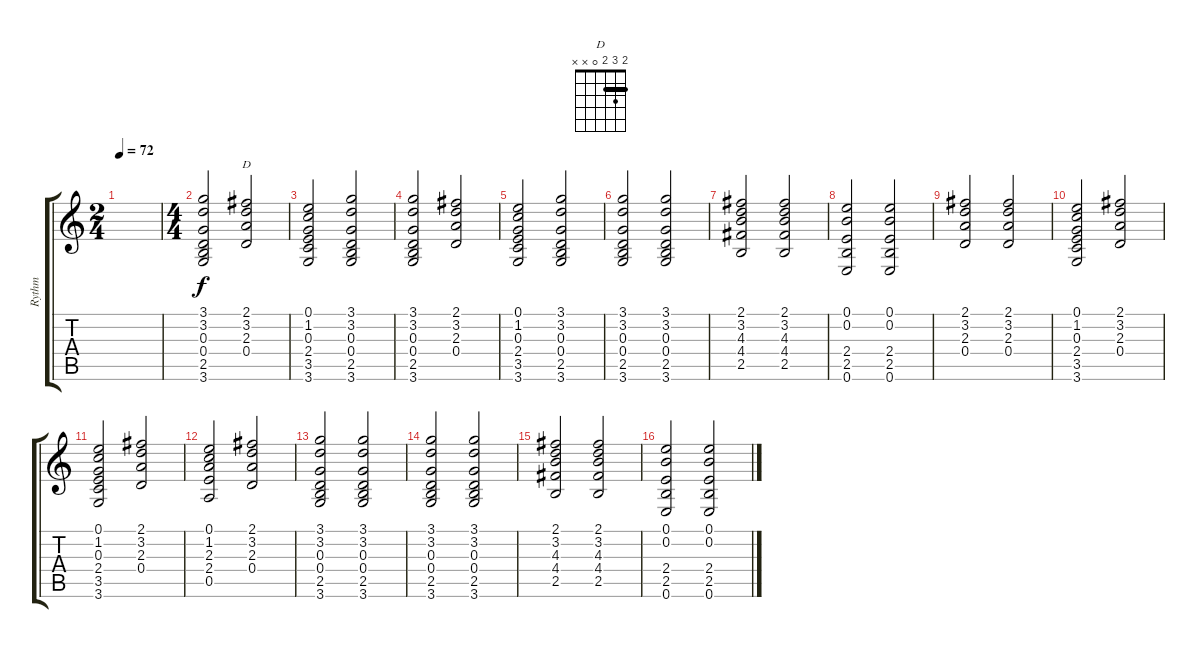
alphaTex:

\track ("Rythm" "Rythm") {instrument acousticguitarsteel}
\staff {score tabs}
\tuning (E4 B3 G3 D3 A2 E2) {hide}
\chord ("D" 2 3 2 0 x x) {barre 2}
\ts (2 4)
\tempo 72
\clef g2
\ks c
|
\ts (4 4)
(3.1 3.2 0.3 0.4 2.5 3.6).2 (2.1 3.2 2.3 0.4).2{ch "D"} |
(0.1 1.2 0.3 2.4 3.5 3.6).2 (3.1 3.2 0.3 0.4 2.5 3.6).2 |
(3.1 3.2 0.3 0.4 2.5 3.6).2 (2.1 3.2 2.3 0.4).2 |
(0.1 1.2 0.3 2.4 3.5 3.6).2 (3.1 3.2 0.3 0.4 2.5 3.6).2 |
(3.1 3.2 0.3 0.4 2.5 3.6).2 (3.1 3.2 0.3 0.4 2.5 3.6).2 |
(2.1 3.2 4.3 4.4 2.5).2 (2.1 3.2 4.3 4.4 2.5).2 |
(0.1 0.2 2.4 2.5 0.6).2 (0.1 0.2 2.4 2.5 0.6).2 |
(2.1 3.2 2.3 0.4).2 (2.1 3.2 2.3 0.4).2 |
(0.1 1.2 0.3 2.4 3.5 3.6).2 (2.1 3.2 2.3 0.4).2 |
(0.1 1.2 0.3 2.4 3.5 3.6).2 (2.1 3.2 2.3 0.4).2 |
(0.1 1.2 2.3 2.4 0.5).2 (2.1 3.2 2.3 0.4).2 |
(3.1 3.2 0.3 0.4 2.5 3.6).2 (3.1 3.2 0.3 0.4 2.5 3.6).2 |
(3.1 3.2 0.3 0.4 2.5 3.6).2 (3.1 3.2 0.3 0.4 2.5 3.6).2 |
(2.1 3.2 4.3 4.4 2.5).2 (2.1 3.2 4.3 4.4 2.5).2 |
(0.1 0.2 2.4 2.5 0.6).2 (0.1 0.2 2.4 2.5 0.6).2
